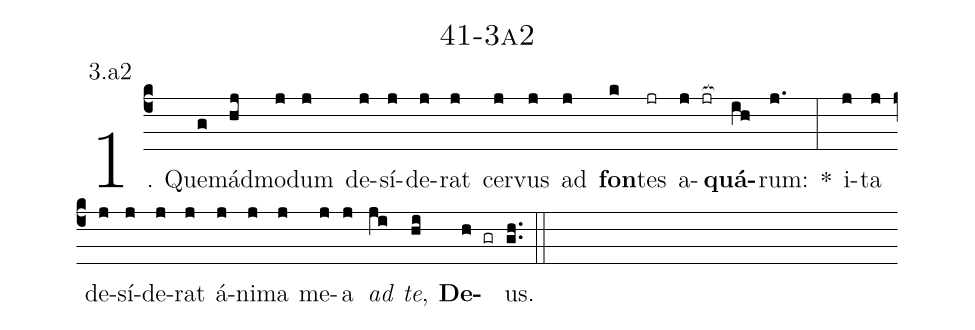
name: 41-3a2;
annotation: 3.a2;
%%
(c4)1. Quem(g)ád(hj)mo(j)dum(j) de(j)sí(j)de(j)rat(j) cer(j)vus(j) ad(j) <b>fon</b>(k)tes(jr) a(j jr[ocb:1{])<b>quá</b>(ih[ocb:0}])rum:(j.) *(:) i(j)ta(j) de(j)sí(j)de(j)rat(j) á(j)ni(j)ma(j) me(j)a(j) <i>ad</i>(ji) <i>te</i>,(hi) <b>De</b>(h gr)us.(gh..) (::)
